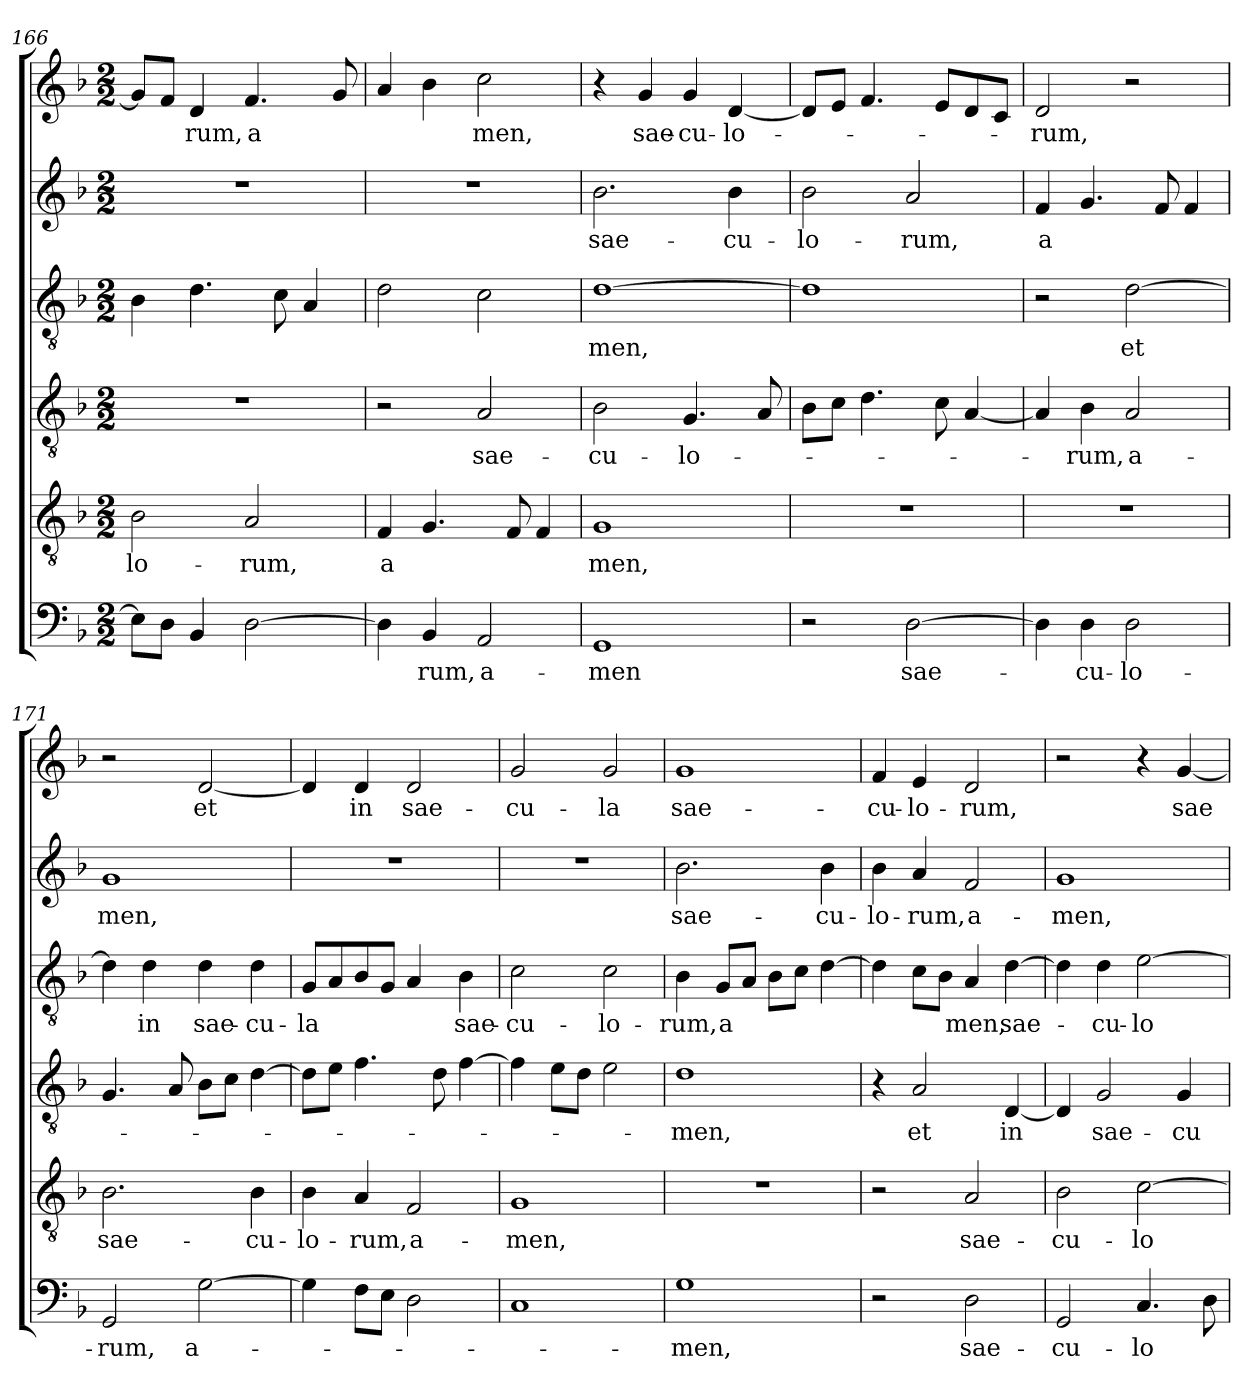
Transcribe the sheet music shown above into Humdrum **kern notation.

**kern	**text	**kern	**text	**kern	**text	**kern	**text	**kern	**text	**kern	**text
*part6	*part6	*part5	*part5	*part4	*part4	*part3	*part3	*part2	*part2	*part1	*part1
*staff6	*staff6	*staff5	*staff5	*staff4	*staff4	*staff3	*staff3	*staff2	*staff2	*staff1	*staff1
!!LO:LB:g=z
*clefF4	*	*clefGv2	*	*clefGv2	*	*clefGv2	*	*clefG2	*	*clefG2	*
*k[b-]	*	*k[b-]	*	*k[b-]	*	*k[b-]	*	*k[b-]	*	*k[b-]	*
*F:	*	*F:	*	*F:	*	*F:	*	*F:	*	*F:	*
*M2/2	*	*M2/2	*	*M2/2	*	*M2/2	*	*M2/2	*	*M2/2	*
=166	=166	=166	=166	=166	=166	=166	=166	=166	=166	=166	=166
!	!	!	!LO:LY:b	!	!	!	!	!	!	!	!
8E-\L]	.	2B-\	­lo-	1r	.	4B-\	.	1r	.	8g/L]	.
8D\J	.	.	.	.	.	.	.	.	.	8f/J	.
!	!	!	!	!	!	!	!	!	!	!	!LO:LY:b
4BB-/	.	.	.	.	.	4.d\	.	.	.	4d/	-rum,
!	!	!	!LO:LY:b	!	!	!	!	!	!	!	!LO:LY:b
[2D\	.	2A/	-rum,	.	.	.	.	.	.	4.f/	a
.	.	.	.	.	.	8c\	.	.	.	.	.
.	.	.	.	.	.	4A/	.	.	.	.	.
.	.	.	.	.	.	.	.	.	.	8g/	.
=167	=167	=167	=167	=167	=167	=167	=167	=167	=167	=167	=167
!	!	!	!LO:LY:b	!	!	!	!	!	!	!	!
4D\]	.	4F/	a	2r	.	2d\	.	1r	.	4a/	.
!	!LO:LY:b	!	!	!	!	!	!	!	!	!	!
4BB-/	-rum,	4.G/	.	.	.	.	.	.	.	4b-\	.
!	!LO:LY:b	!	!	!	!LO:LY:b	!	!	!	!	!	!LO:LY:b
2AA/	a-	.	.	2A/	sae-	2c\	.	.	.	2cc\	men,
.	.	8F/	.	.	.	.	.	.	.	.	.
.	.	4F/	.	.	.	.	.	.	.	.	.
=168	=168	=168	=168	=168	=168	=168	=168	=168	=168	=168	=168
!	!LO:LY:b	!	!LO:LY:b	!	!LO:LY:b	!	!LO:LY:b	!	!LO:LY:b	!	!
1GG	-men	1G	men,	2B-\	-cu-	[1d	-men,	2.b-\	sae-	4r	.
!	!	!	!	!	!	!	!	!	!	!	!LO:LY:b
.	.	.	.	.	.	.	.	.	.	4g/	sae-
!	!	!	!	!	!LO:LY:b	!	!	!	!	!	!LO:LY:b
.	.	.	.	4.G/	-lo-	.	.	.	.	4g/	-cu-
!	!	!	!	!	!	!	!	!	!LO:LY:b	!	!LO:LY:b
.	.	.	.	.	.	.	.	4b-\	-cu-	[4d/	-lo-
.	.	.	.	8A/	.	.	.	.	.	.	.
=169	=169	=169	=169	=169	=169	=169	=169	=169	=169	=169	=169
!	!	!	!	!	!	!	!	!	!LO:LY:b	!	!
2r	.	1r	.	8B-\L	.	1d]	.	2b-\	-lo-	8d/L]	.
.	.	.	.	8c\J	.	.	.	.	.	8e/J	.
.	.	.	.	4.d\	.	.	.	.	.	4.f/	.
!	!LO:LY:b	!	!	!	!	!	!	!	!LO:LY:b	!	!
[2D\	sae-	.	.	.	.	.	.	2a/	-rum,	.	.
.	.	.	.	8c\	.	.	.	.	.	8e/L	.
.	.	.	.	[4A/	.	.	.	.	.	8d/	.
.	.	.	.	.	.	.	.	.	.	8c/J	.
=170	=170	=170	=170	=170	=170	=170	=170	=170	=170	=170	=170
!	!	!	!	!	!	!	!	!	!LO:LY:b	!	!LO:LY:b
4D\]	.	1r	.	4A/]	.	2r	.	4f/	a	2d/	-rum,
!	!LO:LY:b	!	!	!	!LO:LY:b	!	!	!	!	!	!
4D\	-cu-	.	.	4B-\	-rum,	.	.	4.g/	.	.	.
!	!LO:LY:b	!	!	!	!LO:LY:b	!	!LO:LY:b	!	!	!	!
2D\	-lo-	.	.	2A/	a-	[2d\	et	.	.	2r	.
.	.	.	.	.	.	.	.	8f/	.	.	.
.	.	.	.	.	.	.	.	4f/	.	.	.
!!LO:PB:g=z
=171	=171	=171	=171	=171	=171	=171	=171	=171	=171	=171	=171
!	!LO:LY:b	!	!LO:LY:b	!	!	!	!	!	!LO:LY:b	!	!
2GG/	-­rum,	2.B-\	sae-	4.G/	.	4d\]	.	1g	­men,	2r	.
!	!	!	!	!	!	!	!LO:LY:b	!	!	!	!
.	.	.	.	.	.	4d\	in	.	.	.	.
.	.	.	.	8A/	.	.	.	.	.	.	.
!	!LO:LY:b	!	!	!	!	!	!LO:LY:b	!	!	!	!LO:LY:b
[2G\	a-	.	.	8B-\L	.	4d\	sae-	.	.	[2d/	et
.	.	.	.	8c\J	.	.	.	.	.	.	.
!	!	!	!LO:LY:b	!	!	!	!LO:LY:b	!	!	!	!
.	.	4B-\	-cu-	[4d\	.	4d\	-cu-	.	.	.	.
=172	=172	=172	=172	=172	=172	=172	=172	=172	=172	=172	=172
!	!	!	!LO:LY:b	!	!	!	!LO:LY:b	!	!	!	!
4G\]	.	4B-\	-lo-	8d\L]	.	8G/L	-la	1r	.	4d/]	.
.	.	.	.	8e\J	.	8A/	.	.	.	.	.
!	!	!	!LO:LY:b	!	!	!	!	!	!	!	!LO:LY:b
8F\L	.	4A/	-rum,	4.f\	.	8B-/	.	.	.	4d/	in
8E\J	.	.	.	.	.	8G/J	.	.	.	.	.
!	!	!	!LO:LY:b	!	!	!	!	!	!	!	!LO:LY:b
2D\	.	2F/	a-	.	.	4A/	.	.	.	2d/	sae-
.	.	.	.	8d\	.	.	.	.	.	.	.
!	!	!	!	!	!	!	!LO:LY:b	!	!	!	!
.	.	.	.	[4f\	.	4B-\	sae-	.	.	.	.
=173	=173	=173	=173	=173	=173	=173	=173	=173	=173	=173	=173
!	!	!	!LO:LY:b	!	!	!	!LO:LY:b	!	!	!	!LO:LY:b
1C	.	1G	-men,	4f\]	.	2c\	-cu-	1r	.	2g/	-cu-
.	.	.	.	8e\L	.	.	.	.	.	.	.
.	.	.	.	8d\J	.	.	.	.	.	.	.
!	!	!	!	!	!	!	!LO:LY:b	!	!	!	!LO:LY:b
.	.	.	.	2e\	.	2c\	-lo-	.	.	2g/	-la
=174	=174	=174	=174	=174	=174	=174	=174	=174	=174	=174	=174
!	!LO:LY:b	!	!	!	!LO:LY:b	!	!LO:LY:b	!	!LO:LY:b	!	!LO:LY:b
1G	-men,	1r	.	1d	-men,	4B-\	-rum,	2.b-\	sae-	1g	sae-
!	!	!	!	!	!	!	!LO:LY:b	!	!	!	!
.	.	.	.	.	.	8G/L	a	.	.	.	.
.	.	.	.	.	.	8A/J	.	.	.	.	.
.	.	.	.	.	.	8B-\L	.	.	.	.	.
.	.	.	.	.	.	8c\J	.	.	.	.	.
!	!	!	!	!	!	!	!	!	!LO:LY:b	!	!
.	.	.	.	.	.	[4d\	.	4b-\	-cu-	.	.
=175	=175	=175	=175	=175	=175	=175	=175	=175	=175	=175	=175
!	!	!	!	!	!	!	!	!	!LO:LY:b	!	!LO:LY:b
2r	.	2r	.	4r	.	4d\]	.	4b-\	-lo-	4f/	-cu-
!	!	!	!	!	!LO:LY:b	!	!	!	!LO:LY:b	!	!LO:LY:b
.	.	.	.	2A/	et	8c\L	.	4a/	-rum,	4e/	-lo-
.	.	.	.	.	.	8B-\J	.	.	.	.	.
!	!LO:LY:b	!	!LO:LY:b	!	!	!	!LO:LY:b	!	!LO:LY:b	!	!LO:LY:b
2D\	sae-	2A/	sae-	.	.	4A/	men,	2f/	a-	2d/	-rum,
!	!	!	!	!	!LO:LY:b	!	!LO:LY:b	!	!	!	!
.	.	.	.	[4D/	in	[4d\	sae-	.	.	.	.
!!LO:LB:g=z
=176	=176	=176	=176	=176	=176	=176	=176	=176	=176	=176	=176
!	!LO:LY:b	!	!LO:LY:b	!	!	!	!	!	!LO:LY:b	!	!
2GG/	-­cu-	2B-\	-­cu-	4D/]	.	4d\]	.	1g	-­men,	2r	.
!	!	!	!	!	!LO:LY:b	!	!LO:LY:b	!	!	!	!
.	.	.	.	2G/	sae-	4d\	-cu-	.	.	.	.
!	!LO:LY:b	!	!LO:LY:b	!	!	!	!LO:LY:b	!	!	!	!
4.C/	-lo	[2c\	-lo-	.	.	[2e\	-lo-	.	.	4r	.
!	!	!	!	!	!LO:LY:b	!	!	!	!	!	!LO:LY:b
.	.	.	.	4G/	-cu-	.	.	.	.	[4g/	sae-
8D\	.	.	.	.	.	.	.	.	.	.	.
=	=	=	=	=	=	=	=	=	=	=	=
*-	*-	*-	*-	*-	*-	*-	*-	*-	*-	*-	*-
